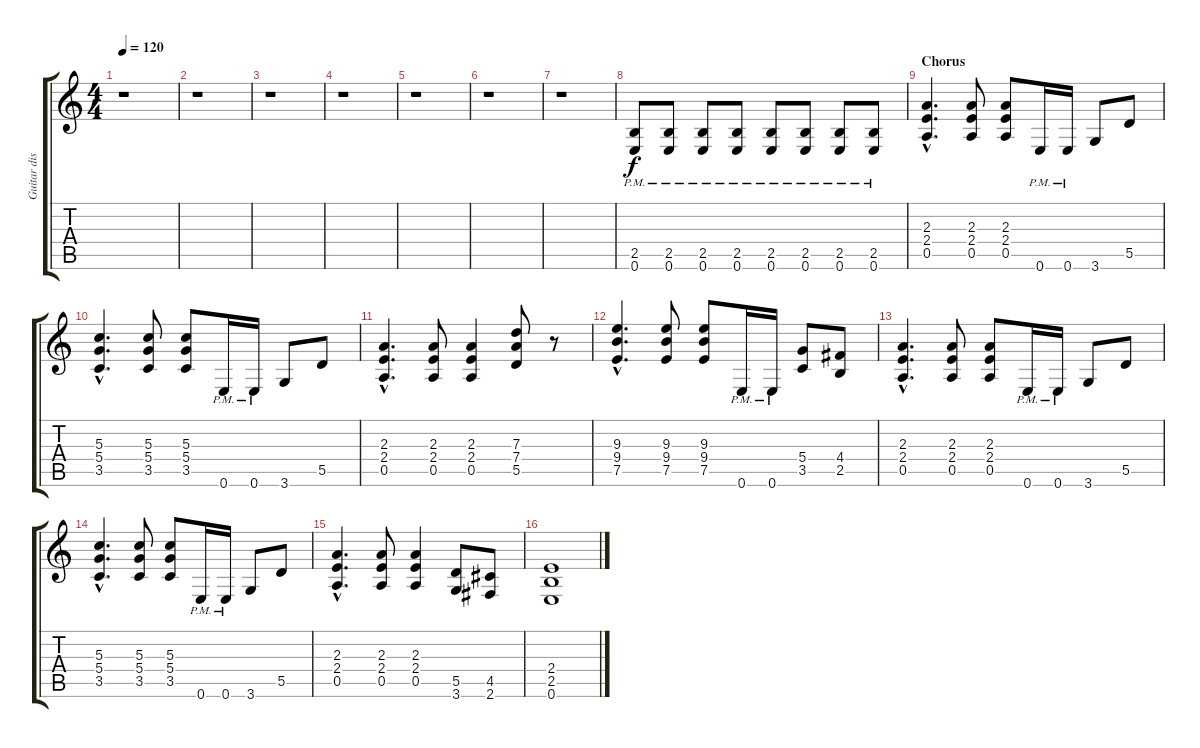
\track ("Guitar distortion 3" "Guitar dis") {instrument distortionguitar}
\staff {score tabs}
\tuning (E4 B3 G3 D3 A2 E2) {hide}
\ts (4 4)
\tempo 120
\clef g2
\ks aminor
r.1{dy f} |
r.1 |
r.1 |
r.1 |
r.1 |
r.1 |
r.1 |
(2.5{pm} 0.6{pm}).8{volume 15} (2.5{pm} 0.6{pm}).8 (2.5{pm} 0.6{pm}).8 (2.5{pm} 0.6{pm}).8 (2.5{pm} 0.6{pm}).8 (2.5{pm} 0.6{pm}).8 (2.5{pm} 0.6{pm}).8 (2.5{pm} 0.6{pm}).8 |
\section ("" "Chorus")
\ks c
(2.3{hac} 2.4{hac} 0.5{hac}).4{d} (2.3 2.4 0.5).8 (2.3 2.4 0.5).8 0.6{pm}.16 0.6{pm}.16 3.6.8 5.5.8 |
(5.3{hac} 5.4{hac} 3.5{hac}).4{d} (5.3 5.4 3.5).8 (5.3 5.4 3.5).8 0.6{pm}.16 0.6{pm}.16 3.6.8 5.5.8 |
(2.3{hac} 2.4{hac} 0.5{hac}).4{d} (2.3 2.4 0.5).8 (2.3 2.4 0.5).4 (7.3 7.4 5.5).8 r.8 |
(9.3{hac} 9.4{hac} 7.5{hac}).4{d} (9.3 9.4 7.5).8 (9.3 9.4 7.5).8 0.6{pm}.16 0.6{pm}.16 (5.4 3.5).8 (4.4 2.5).8 |
(2.3{hac} 2.4{hac} 0.5{hac}).4{d} (2.3 2.4 0.5).8 (2.3 2.4 0.5).8 0.6{pm}.16 0.6{pm}.16 3.6.8 5.5.8 |
(5.3{hac} 5.4{hac} 3.5{hac}).4{d} (5.3 5.4 3.5).8 (5.3 5.4 3.5).8 0.6{pm}.16 0.6{pm}.16 3.6.8 5.5.8 |
(2.3{hac} 2.4{hac} 0.5{hac}).4{d} (2.3 2.4 0.5).8 (2.3 2.4 0.5).4 (5.5 3.6).8 (4.5 2.6).8 |
(2.4 2.5 0.6).1
